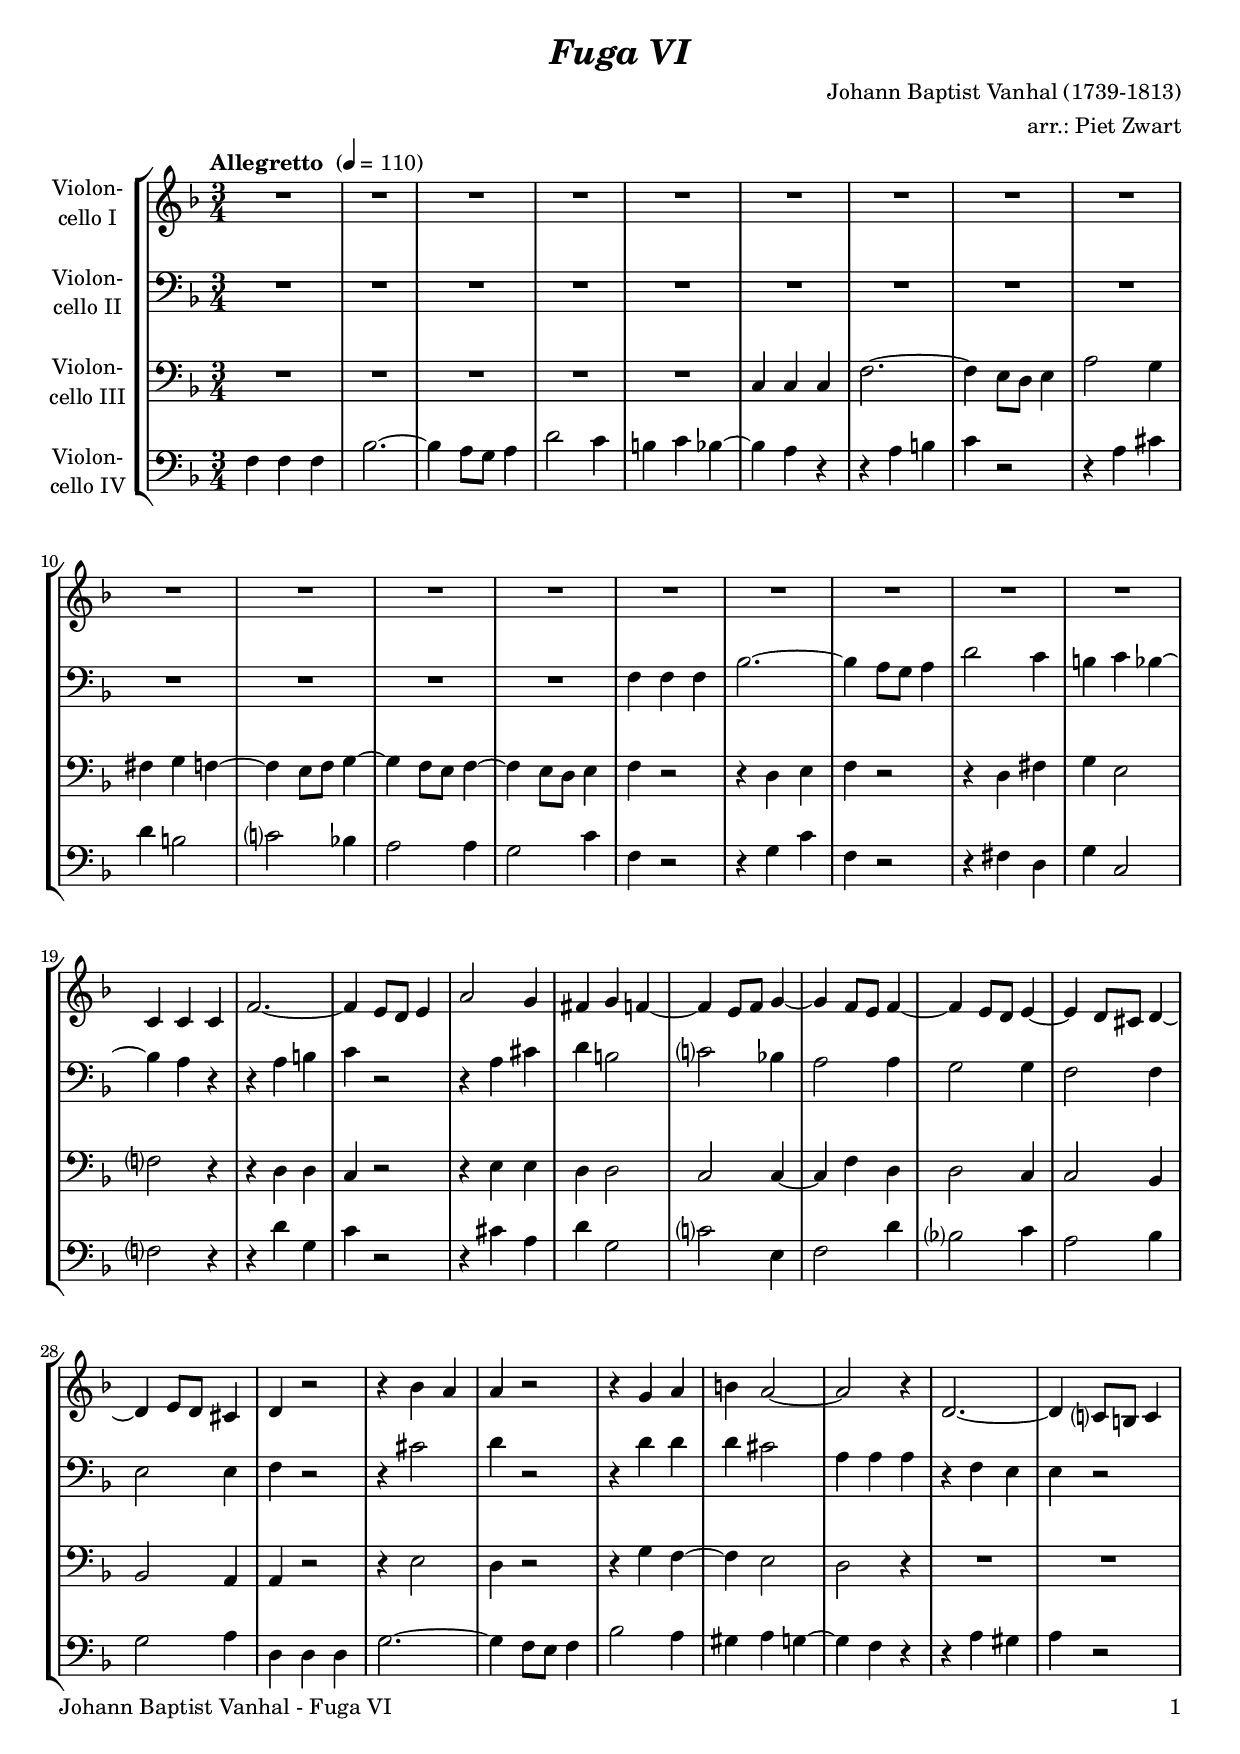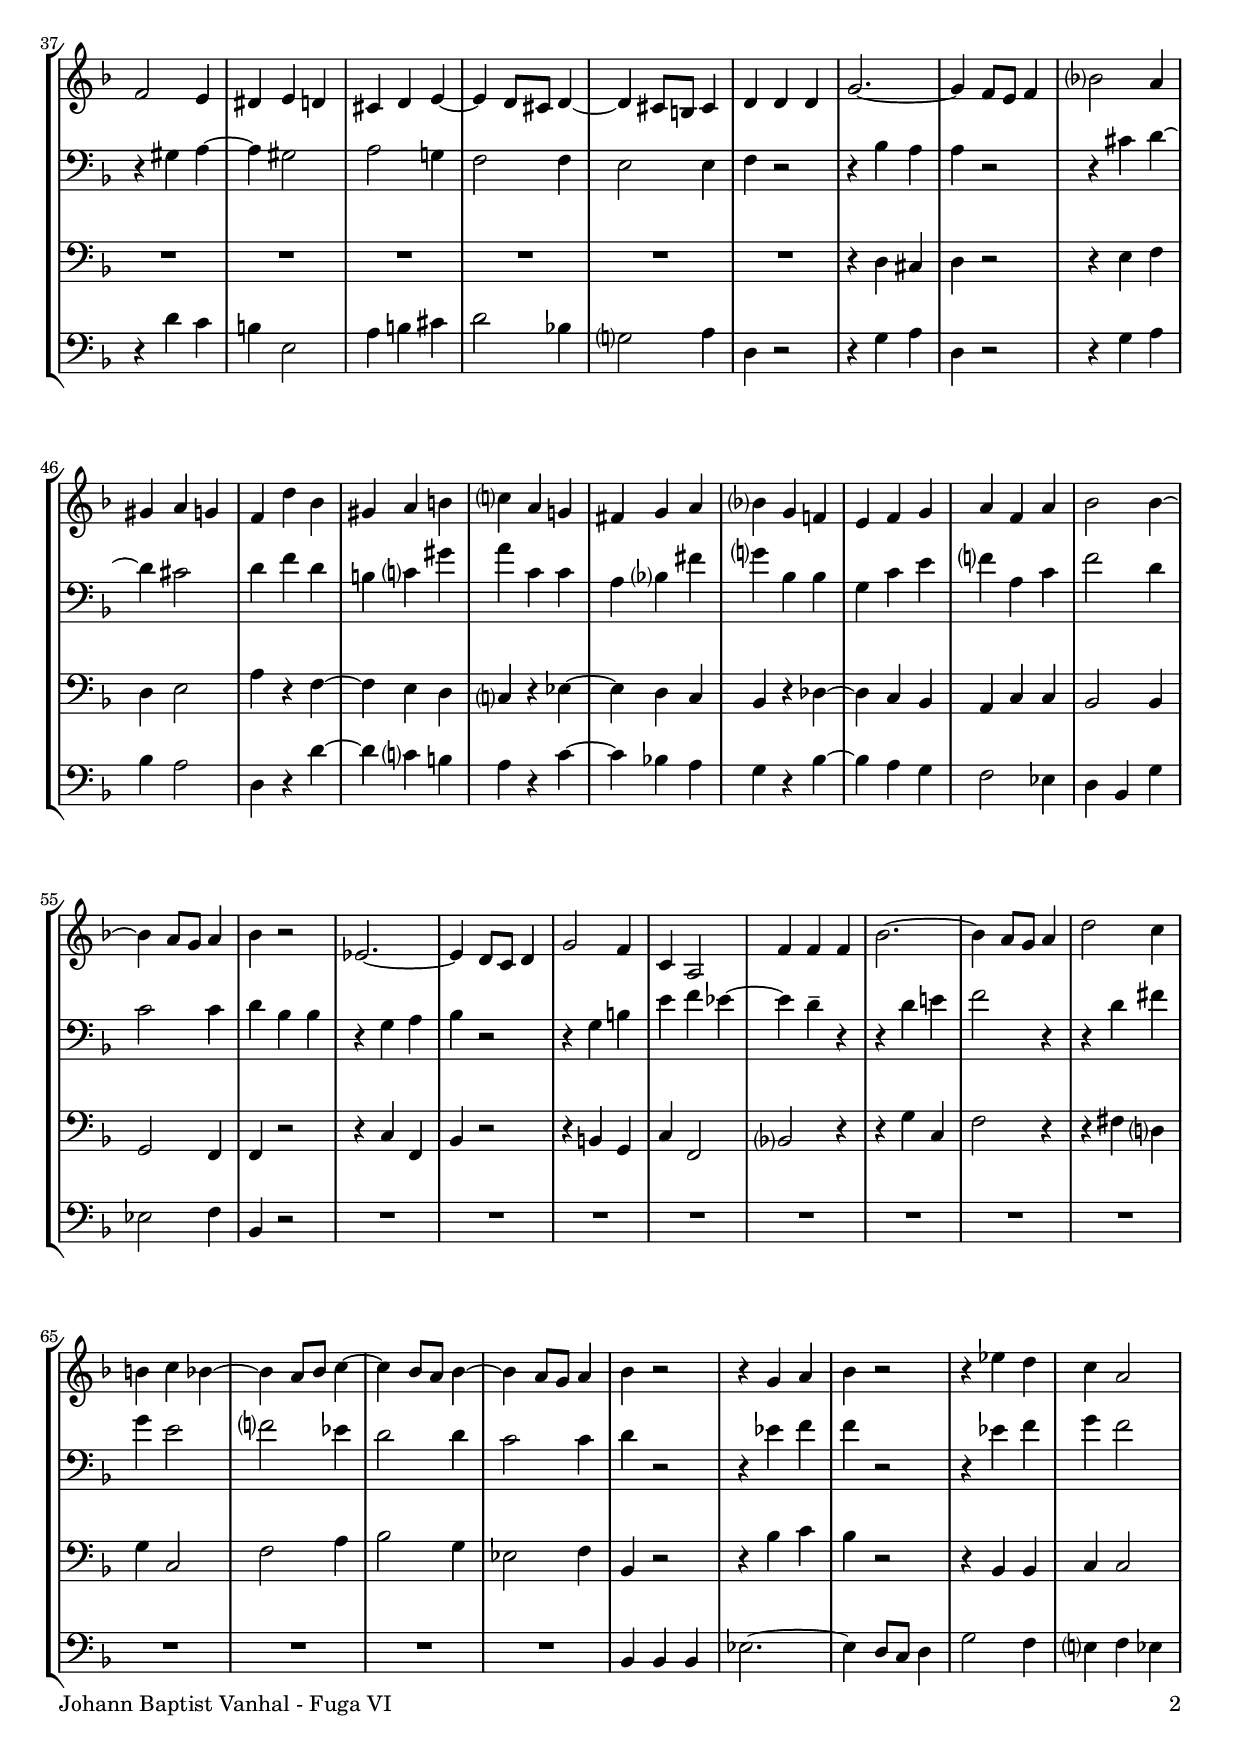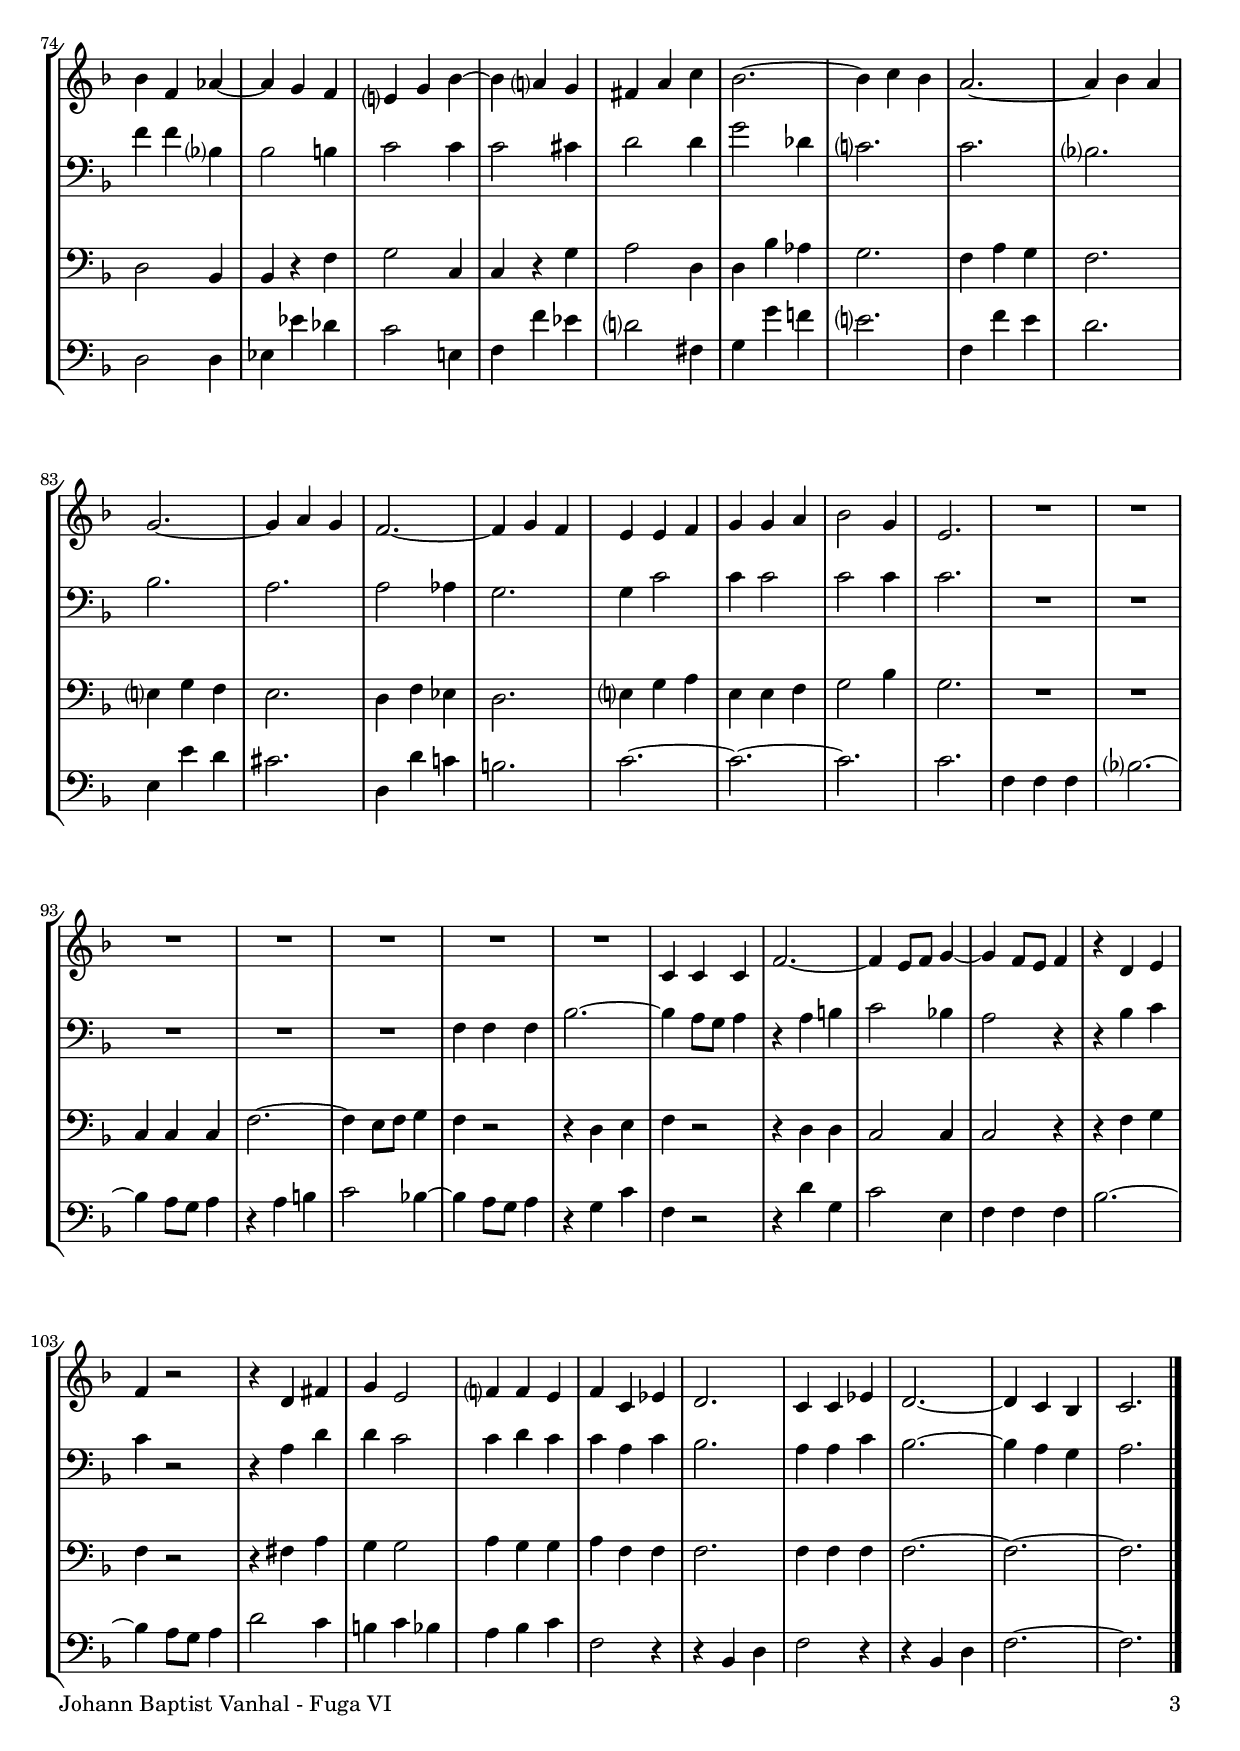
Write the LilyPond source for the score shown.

\version "2.18.2"
\include "deutsch.ly"
  
#(set-global-staff-size 19)

\header {
  title     = \markup \bold \italic "Fuga VI"
  composer  = "Johann Baptist Vanhal (1739-1813)"
  arranger  = "arr.: Piet Zwart"
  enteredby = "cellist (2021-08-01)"
%  piece     = ""
}

voiceconsts = {
  \key c \major
  \time 3/4
  \clef "bass"
%  \numericTimeSignature
  \compressEmptyMeasures
  % Set default beaming for all staves
  \set Timing.beamExceptions = #'()
  \set Timing.baseMoment     = #(ly:make-moment 1 4)
  \set Timing.beatStructure  = #'(1 1 1)
  \tempo "Allegretto " 4=110
}

micl = "clarinet"
mifl = "flute"
miob = "oboe"
mifh = "french horn"
misx = "tenor sax"
mist = "string ensemble 1"
miba = "cello"
%miba = "pizzicato strings"

daca = \mark \markup \box \italic "D.C."
pizz = \markup \bold \italic "pizz."
rall = \mark \markup \box \italic "rall."
rit  = \mark \markup \box \italic "riten."

va = \relative c' {
  \voiceconsts 
  \clef "treble"
  
  R2.*18
  g4 g g
  c2.~
  c4 h8 a h4
  e2 d4
  cis d c~

  c h8 c d4~
  d c8 h c4~
  c h8 a h4~
  h a8 gis a4~
  a h8 a gis4
  a r2

  r4 f' e
  e r2
  r4 d e
  fis e2~
  e r4
  a,2.~
  a4 g?8 fis g4

  c2 h4
  ais h a
  gis a h~
  h a8 gis a4~
  a gis8 fis gis4
  a a a
  d2.~

  d4 c8 h c4
  f?2 e4
  dis e d
  c a' f
  dis e fis
  g? e d!
  cis d e

  f? d c!
  h c d
  e c e
  f2 f4~
  f e8 d e4
  f r2
  b,2.~

  b4 a8 g a4
  d2 c4
  g e2
  c'4 c c
  f2.~
  f4 e8 d e4
  a2 g4

  fis g f~
  f e8 f g4~
  g f8 e f4~
  f e8 d e4
  f r2
  r4 d e
  f r2

  r4 b a
  g e2
  f4 c es~
  es d c

  h? d f~
  f e? d
  cis e g
  f2.~
  f4 g f

  e2.~
  e4 f e
  d2.~
  d4 e d
  c2.~
  c4 d c
  h h c
  d d e
  f2 d4

  h2.
  R2.*7
  g4 g g
  c2.~
  c4 h8 c d4~
  d c8 h c4
  r a h
  c r2

  r4 a cis
  d h2
  c?4 c h
  c g b
  a2.
  g4 g b
  a2.~
  a4 g f
  g2. \bar "|."
}

\include "v2.ily"
vc = \relative c {
  \voiceconsts

  R2.*5
  g4 g g
  c2.~
  c4 h8 a h4
  e2 d4
  cis d c~

  c h8 c d4~
  d c8 h c4~
  c h8 a h4
  c r2
  r4 a h
  c r2
  r4 a cis

  d h2
  c? r4
  r a a
  g r2
  r4 h h
  a a2
  g g4~

  g c a
  a2 g4
  g2 f4
  f2 e4
  e r2
  r4 h'2
  a4 r2

  r4 d c~
  c h2
  a r4
  R2.*8
  r4 a gis
  a r2
  
  r4 h c
  a h2
  e4 r c~
  c h a
  g? r b~
  b a g
  f r as~

  as g f
  e g g
  f2 f4
  d2 c4
  c r2
  r4 g' c,
  f r2

  r4 fis d
  g c,2
  f? r4
  r d' g,
  c2 r4
  r cis a?
  d g,2

  c e4
  f2 d4
  b2 c4
  f, r2
  r4 f' g
  f r2
  r4 f, f

  g g2
  a f4
  f r c'
  d2 g,4
  g r d'
  e2 a,4
  a f' es
  d2.

  c4 e d
  c2.
  h?4 d c
  h2.
  a4 c b
  a2. h?4 d e
  h h c
  d2 f4

  d2.
  R2.*2
  g,4 g g
  c2.~
  c4 h8 c d4
  c r2
  r4 a h
  c r2

  r4 a a
  g2 g4
  g2 r4
  r c d
  c r2
  r4 cis e

  d d2
  e4 d d
  e c c
  c2.
  c4 c c
  c2.~
  c~
  c \bar "|."
}

vd = \relative c {
  \voiceconsts

  c4 c c
  f2.~
  f4 e8 d e4
  a2 g4
  fis g f~
  f e r
  r e fis

  g r2
  r4 e gis
  a fis2
  g? f!4
  e2 e4
  d2 g4
  c, r2

  r4 d g
  c, r2
  r4 cis a
  d g,2
  c? r4
  r a' d,
  g r2

  r4 gis e
  a d,2
  g? h,4
  c2 a'4
  f?2 g4
  e2 f4
  d2 e4
  a, a a

  d2.~
  d4 c8 h c4
  f2 e4
  dis e d~
  d c r
  r e dis
  e r2

  r4 a g
  fis h,2
  e4 fis gis
  a2 f!4
  d?2 e4
  a, r2
  r4 d e

  a, r2
  r4 d e
  f e2
  a,4 r a'~
  a g? fis
  e r g~
  g f! e

  d r f~
  f e d
  c2 b4
  a f d'
  b2 c4
  f, r2

  R2.*12
  f4 f f
  b2.~
  b4 a8 g a4
  d2 c4
  h? c b
  a2 a4

  b b' as
  g2 h,!4
  c c' b
  a?2 cis,4
  d d' c!
  h?2.
  c,4 c' h
  a2.

  h,4 h' a
  gis2.
  a,4 a' g!
  fis2.
  g~
  g~
  g
  g
  c,4 c c

  f?2.~
  f4 e8 d e4
  r e fis
  g2 f!4~
  f e8 d e4
  r d g
  c, r2

  r4 a' d,
  g2 h,4
  c c c
  f2.~
  f4 e8 d e4
  a2 g4
  fis g f

  e f g
  c,2 r4
  r f, a
  c2 r4
  r f, a
  c2.~
  c \bar "|."
}


music = \new StaffGroup <<
      \new Staff {
	\set Staff.midiInstrument = \miba
	\set Staff.instrumentName = \markup \center-column { "Violon-" "cello I" }
	\transpose c f { \va }
      }

      \new Staff {
	\set Staff.midiInstrument = \miba
	\set Staff.instrumentName = \markup \center-column { "Violon-" "cello II" }
	\transpose c f { \vb }
      }

      \new Staff {
	\set Staff.midiInstrument = \miba
	\set Staff.instrumentName = \markup \center-column { "Violon-" "cello III" }
	\transpose c f { \vc }
      }

      \new Staff {
	\set Staff.midiInstrument = \miba
	\set Staff.instrumentName = \markup \center-column { "Violon-" "cello IV" }
	\transpose c f { \vd }
      }
>>

\book {
   \paper {
    print-page-number = ##t
    print-first-page-number = ##t
    ragged-last-bottom = ##f
    oddHeaderMarkup = \markup \null
    evenHeaderMarkup = \markup \null
    oddFooterMarkup = \markup {
      \fill-line {
        \on-the-fly #print-page-number-check-first
        "Johann Baptist Vanhal - Fuga VI" \fromproperty #'page:page-number-string
      }
    }
    evenFooterMarkup = \oddFooterMarkup
  } \score {
    \music
    \layout {}
  }

  \score {
    \unfoldRepeats \music

    \midi {
      \context {
        \Score
      }
    }
  }
}